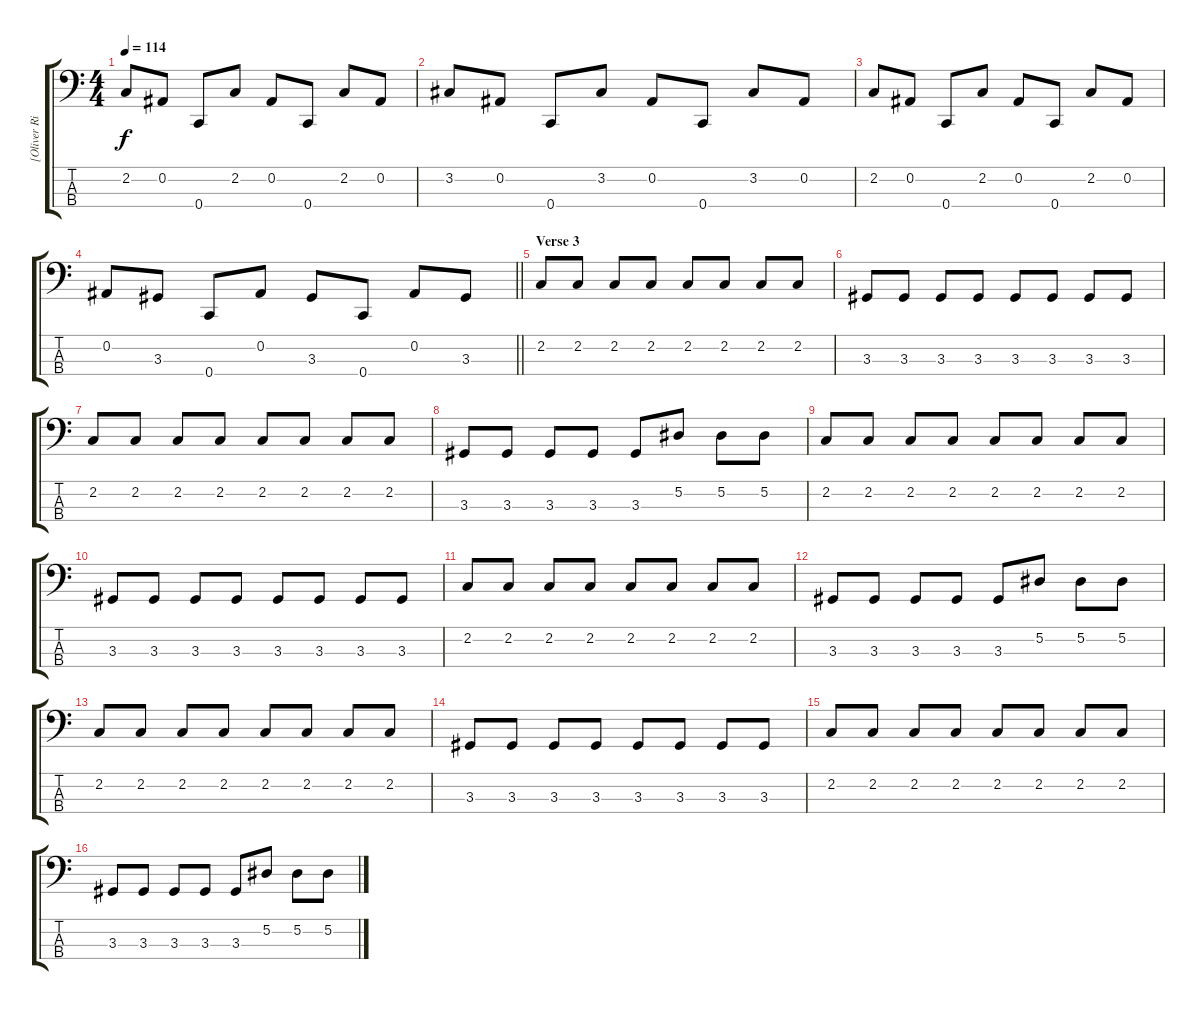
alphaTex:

\track ("[Oliver Riedel] ;Bass" "[Oliver Ri") {solo instrument electricbasspick}
\staff {score tabs}
\tuning (Eb2 Bb1 F1 C1) {hide}
\ts (4 4)
\tempo 114
\clef f4
\ks c
2.2.8{dy f} 0.2.8 0.4.8 2.2.8 0.2.8 0.4.8 2.2.8 0.2.8 |
3.2.8 0.2.8 0.4.8 3.2.8 0.2.8 0.4.8 3.2.8 0.2.8 |
2.2.8 0.2.8 0.4.8 2.2.8 0.2.8 0.4.8 2.2.8 0.2.8 |
\barLineRight lightlight
0.2.8 3.3.8 0.4.8 0.2.8 3.3.8 0.4.8 0.2.8 3.3.8 |
\section ("" "Verse 3")
2.2.8 2.2.8 2.2.8 2.2.8 2.2.8 2.2.8 2.2.8 2.2.8 |
3.3.8 3.3.8 3.3.8 3.3.8 3.3.8 3.3.8 3.3.8 3.3.8 |
2.2.8 2.2.8 2.2.8 2.2.8 2.2.8 2.2.8 2.2.8 2.2.8 |
3.3.8 3.3.8 3.3.8 3.3.8 3.3.8 5.2.8 5.2.8 5.2.8 |
2.2.8 2.2.8 2.2.8 2.2.8 2.2.8 2.2.8 2.2.8 2.2.8 |
3.3.8 3.3.8 3.3.8 3.3.8 3.3.8 3.3.8 3.3.8 3.3.8 |
2.2.8 2.2.8 2.2.8 2.2.8 2.2.8 2.2.8 2.2.8 2.2.8 |
3.3.8 3.3.8 3.3.8 3.3.8 3.3.8 5.2.8 5.2.8 5.2.8 |
2.2.8 2.2.8 2.2.8 2.2.8 2.2.8 2.2.8 2.2.8 2.2.8 |
3.3.8 3.3.8 3.3.8 3.3.8 3.3.8 3.3.8 3.3.8 3.3.8 |
2.2.8 2.2.8 2.2.8 2.2.8 2.2.8 2.2.8 2.2.8 2.2.8 |
3.3.8 3.3.8 3.3.8 3.3.8 3.3.8 5.2.8 5.2.8 5.2.8
